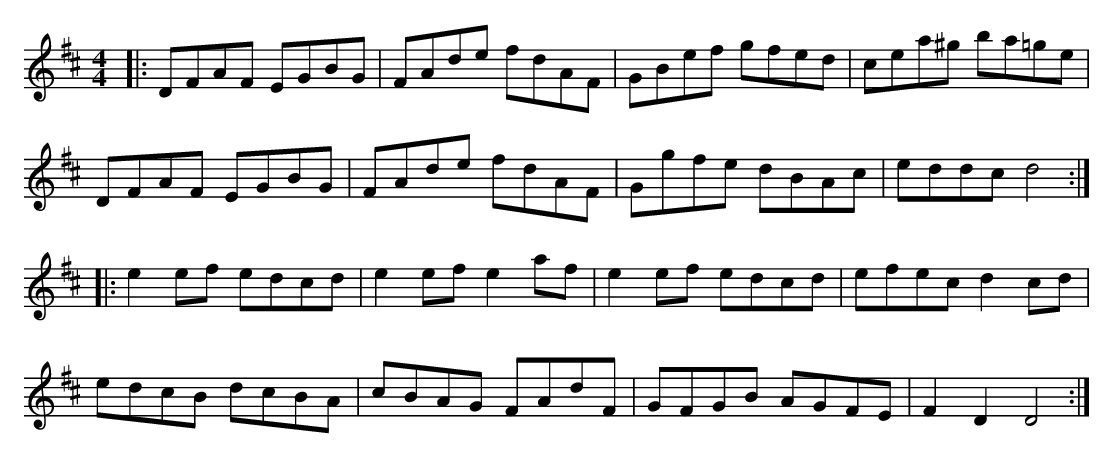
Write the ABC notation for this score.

X:1
M:4/4
K:D
|: DFAF EGBG | FAde fdAF | GBef gfed | cea^g ba=ge |
 DFAF EGBG | FAde fdAF | Ggfe dBAc | eddc d4 :|
|: e2ef edcd | e2efe2 af | e2ef edcd | efec d2 cd |
edcB dcBA | cBAG FAdF | GFGB AGFE | F2 D2D4 :|
